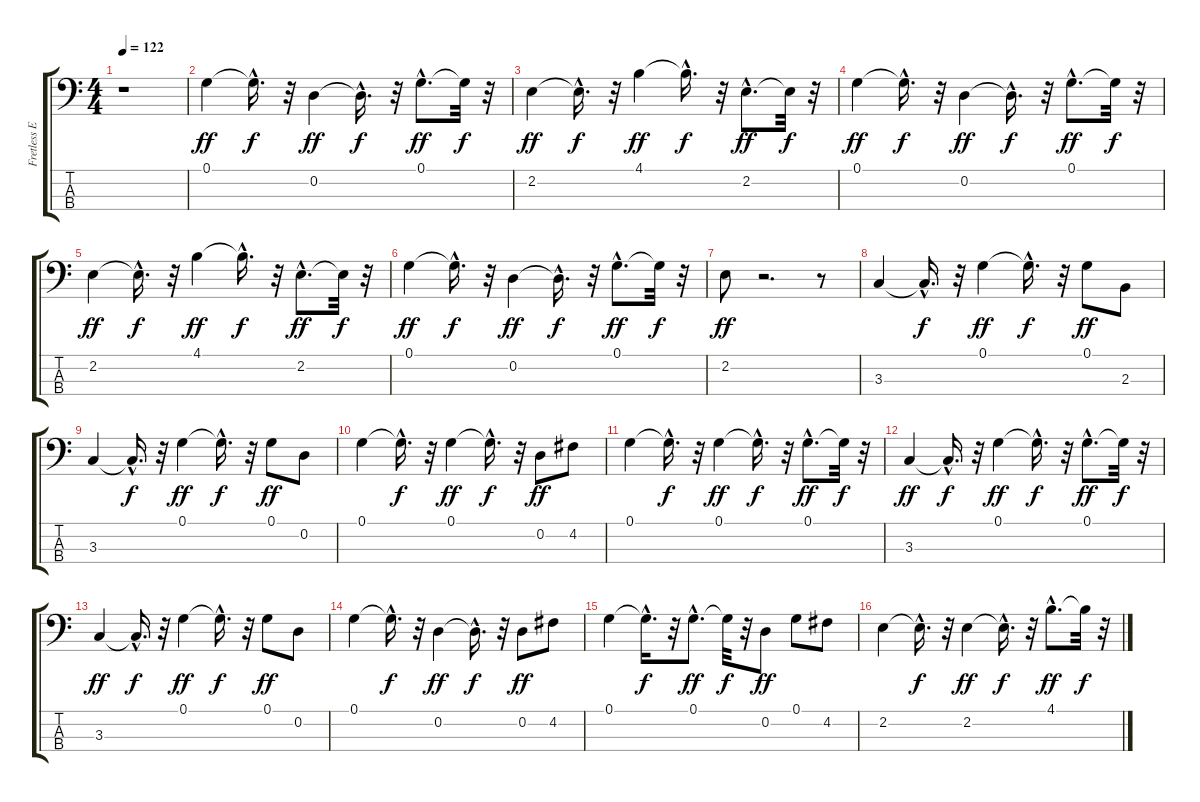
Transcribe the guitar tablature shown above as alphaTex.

\track ("Fretless E. Bass" "Fretless E") {instrument fretlessbass}
\staff {score tabs}
\tuning (G2 D2 A1 E1) {hide}
\ts (4 4)
\tempo 122
\clef f4
\ks c
r.1{dy ff instrument fretlessbass} |
0.1.4 0.1{hac t}.16{d dy f} r.32 0.2.4{dy ff} 0.2{hac t}.16{d dy f} r.32 0.1{hac}.8{d dy ff} 0.1{t}.32{dy f} r.32 |
2.2.4{dy ff} 2.2{hac t}.16{d dy f} r.32 4.1.4{dy ff} 4.1{hac t}.16{d dy f} r.32 2.2{hac}.8{d dy ff} 2.2{t}.32{dy f} r.32 |
0.1.4{dy ff} 0.1{hac t}.16{d dy f} r.32 0.2.4{dy ff} 0.2{hac t}.16{d dy f} r.32 0.1{hac}.8{d dy ff} 0.1{t}.32{dy f} r.32 |
2.2.4{dy ff} 2.2{hac t}.16{d dy f} r.32 4.1.4{dy ff} 4.1{hac t}.16{d dy f} r.32 2.2{hac}.8{d dy ff} 2.2{t}.32{dy f} r.32 |
0.1.4{dy ff} 0.1{hac t}.16{d dy f} r.32 0.2.4{dy ff} 0.2{hac t}.16{d dy f} r.32 0.1{hac}.8{d dy ff} 0.1{t}.32{dy f} r.32 |
2.2.8{dy ff} r.2{d} r.8 |
3.3.4 3.3{hac t}.16{d dy f} r.32 0.1.4{dy ff} 0.1{hac t}.16{d dy f} r.32 0.1.8{dy ff} 2.3.8 |
3.3.4 3.3{hac t}.16{d dy f} r.32 0.1.4{dy ff} 0.1{hac t}.16{d dy f} r.32 0.1.8{dy ff} 0.2.8 |
0.1.4 0.1{hac t}.16{d dy f} r.32 0.1.4{dy ff} 0.1{hac t}.16{d dy f} r.32 0.2.8{dy ff} 4.2.8 |
0.1.4 0.1{hac t}.16{d dy f} r.32 0.1.4{dy ff} 0.1{hac t}.16{d dy f} r.32 0.1{hac}.8{d dy ff} 0.1{t}.32{dy f} r.32 |
3.3.4{dy ff} 3.3{hac t}.16{d dy f} r.32 0.1.4{dy ff} 0.1{hac t}.16{d dy f} r.32 0.1{hac}.8{d dy ff} 0.1{t}.32{dy f} r.32 |
3.3.4{dy ff} 3.3{hac t}.16{d dy f} r.32 0.1.4{dy ff} 0.1{hac t}.16{d dy f} r.32 0.1.8{dy ff} 0.2.8 |
0.1.4 0.1{hac t}.16{d dy f} r.32 0.2.4{dy ff} 0.2{hac t}.16{d dy f} r.32 0.2.8{dy ff} 4.2.8 |
0.1.4 0.1{hac t}.16{d dy f} r.32 0.1{hac}.8{d dy ff} 0.1{t}.32{dy f} r.32 0.2.8{dy ff} 0.1.8 4.2.8 |
2.2.4 2.2{hac t}.16{d dy f} r.32 2.2.4{dy ff} 2.2{hac t}.16{d dy f} r.32 4.1{hac}.8{d dy ff} 4.1{t}.32{dy f} r.32
